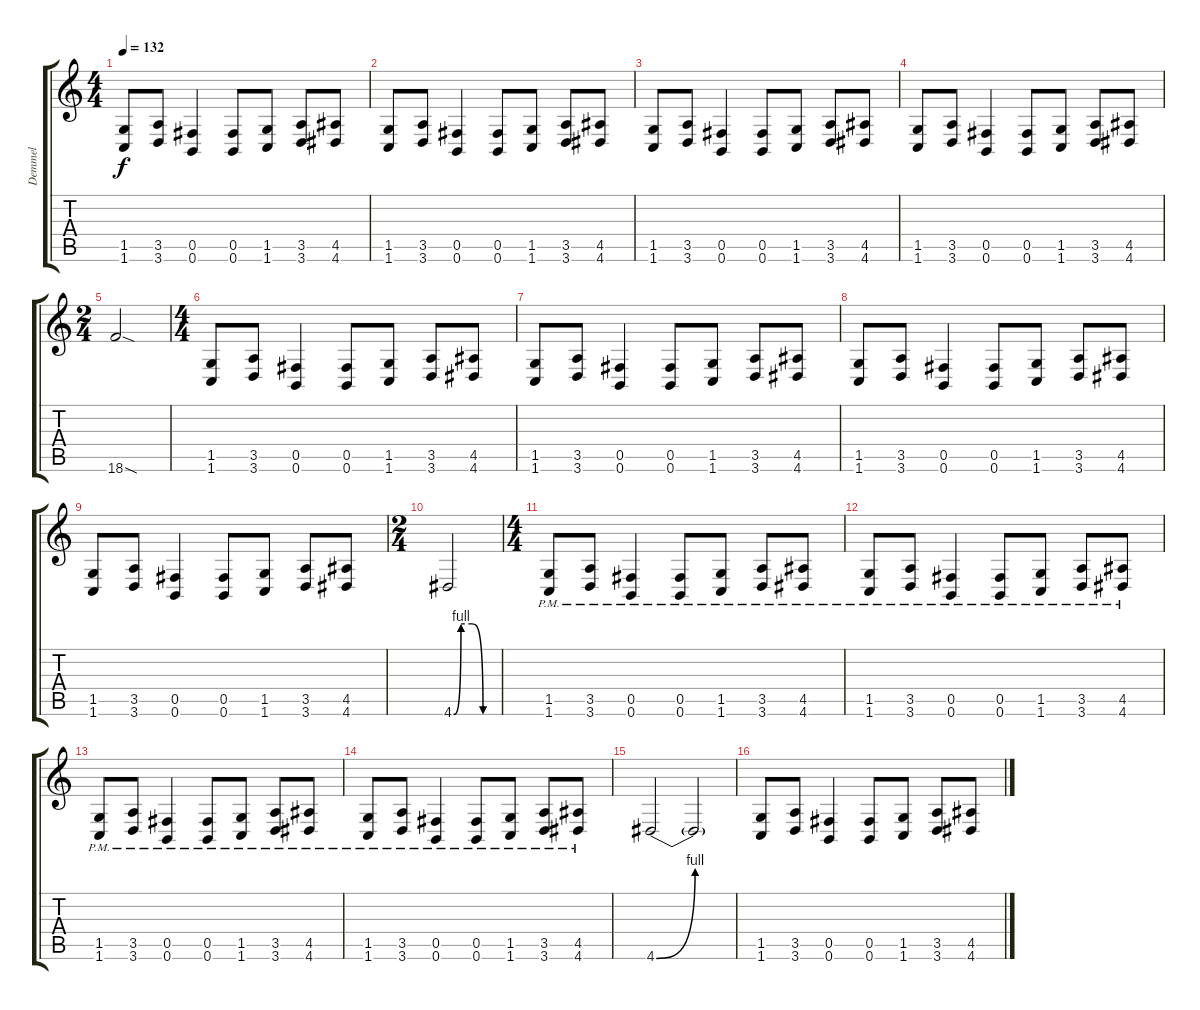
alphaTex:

\track ("Demmel" "Demmel") {instrument distortionguitar}
\staff {score tabs}
\tuning (Db4 Ab3 E3 B2 Gb2 B1) {hide}
\ts (4 4)
\tempo 132
\clef g2
\ks c
(1.5 1.6).8{dy f} (3.5 3.6).8 (0.5 0.6).4 (0.5 0.6).8 (1.5 1.6).8 (3.5 3.6).8 (4.5 4.6).8 |
(1.5 1.6).8 (3.5 3.6).8 (0.5 0.6).4 (0.5 0.6).8 (1.5 1.6).8 (3.5 3.6).8 (4.5 4.6).8 |
(1.5 1.6).8 (3.5 3.6).8 (0.5 0.6).4 (0.5 0.6).8 (1.5 1.6).8 (3.5 3.6).8 (4.5 4.6).8 |
(1.5 1.6).8 (3.5 3.6).8 (0.5 0.6).4 (0.5 0.6).8 (1.5 1.6).8 (3.5 3.6).8 (4.5 4.6).8 |
\ts (2 4)
18.6{sod}.2 |
\ts (4 4)
(1.5 1.6).8 (3.5 3.6).8 (0.5 0.6).4 (0.5 0.6).8 (1.5 1.6).8 (3.5 3.6).8 (4.5 4.6).8 |
(1.5 1.6).8 (3.5 3.6).8 (0.5 0.6).4 (0.5 0.6).8 (1.5 1.6).8 (3.5 3.6).8 (4.5 4.6).8 |
(1.5 1.6).8 (3.5 3.6).8 (0.5 0.6).4 (0.5 0.6).8 (1.5 1.6).8 (3.5 3.6).8 (4.5 4.6).8 |
(1.5 1.6).8 (3.5 3.6).8 (0.5 0.6).4 (0.5 0.6).8 (1.5 1.6).8 (3.5 3.6).8 (4.5 4.6).8 |
\ts (2 4)
4.6{be (custom 0 0 10 4 25 4 40 0 60 0)}.2 |
\ts (4 4)
(1.5{pm} 1.6{pm}).8 (3.5{pm} 3.6{pm}).8 (0.5{pm} 0.6{pm}).4 (0.5{pm} 0.6{pm}).8 (1.5{pm} 1.6{pm}).8 (3.5{pm} 3.6{pm}).8 (4.5{pm} 4.6{pm}).8 |
(1.5{pm} 1.6{pm}).8 (3.5{pm} 3.6{pm}).8 (0.5{pm} 0.6{pm}).4 (0.5{pm} 0.6{pm}).8 (1.5{pm} 1.6{pm}).8 (3.5{pm} 3.6{pm}).8 (4.5{pm} 4.6{pm}).8 |
(1.5{pm} 1.6{pm}).8 (3.5{pm} 3.6{pm}).8 (0.5{pm} 0.6{pm}).4 (0.5{pm} 0.6{pm}).8 (1.5{pm} 1.6{pm}).8 (3.5{pm} 3.6{pm}).8 (4.5{pm} 4.6{pm}).8 |
(1.5{pm} 1.6{pm}).8 (3.5{pm} 3.6{pm}).8 (0.5{pm} 0.6{pm}).4 (0.5{pm} 0.6{pm}).8 (1.5{pm} 1.6{pm}).8 (3.5{pm} 3.6{pm}).8 (4.5{pm} 4.6{pm}).8 |
4.6{be (bend 0 0 60 4)}.2 4.6{be (hold 40 0 60 0) t}.2 |
(1.5 1.6).8 (3.5 3.6).8 (0.5 0.6).4 (0.5 0.6).8 (1.5 1.6).8 (3.5 3.6).8 (4.5 4.6).8
